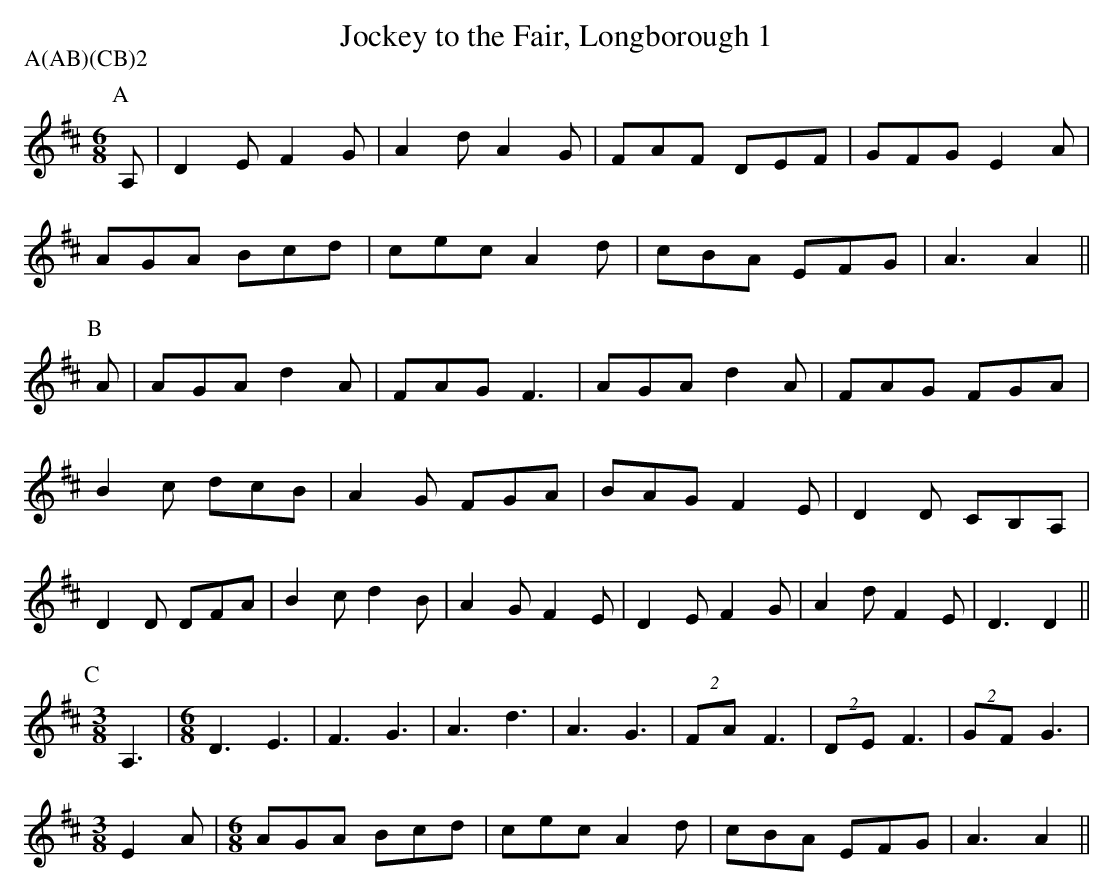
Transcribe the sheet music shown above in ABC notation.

X:1
T:Jockey to the Fair, Longborough 1
M:6/8
L:1/8
P:A(AB)(CB)2
K:D
P:A
A,|D2E F2G|A2d A2G|FAF DEF|GFG E2A  |
AGA Bcd|cec A2d|cBA EFG|A3  A2  ||
P:B
A|AGA d2A|FAG F3 |AGA d2A|FAG FGA  |
B2c dcB|A2G FGA|BAG F2E|D2D CB,A,|
D2D DFA|B2c d2B|\
A2G F2E|D2E F2G|A2d F2E|D3  D2  ||
P:C
M:3/8
A,3|\
M:6/8
D3   E3|F3   G3|A3   d3|A3  G3   |\
(2FA F3|(2DE F3|(2GF G3|
M:3/8
E2A  |\
M:6/8
AGA Bcd|cec A2d|cBA EFG|A3  A2  ||
